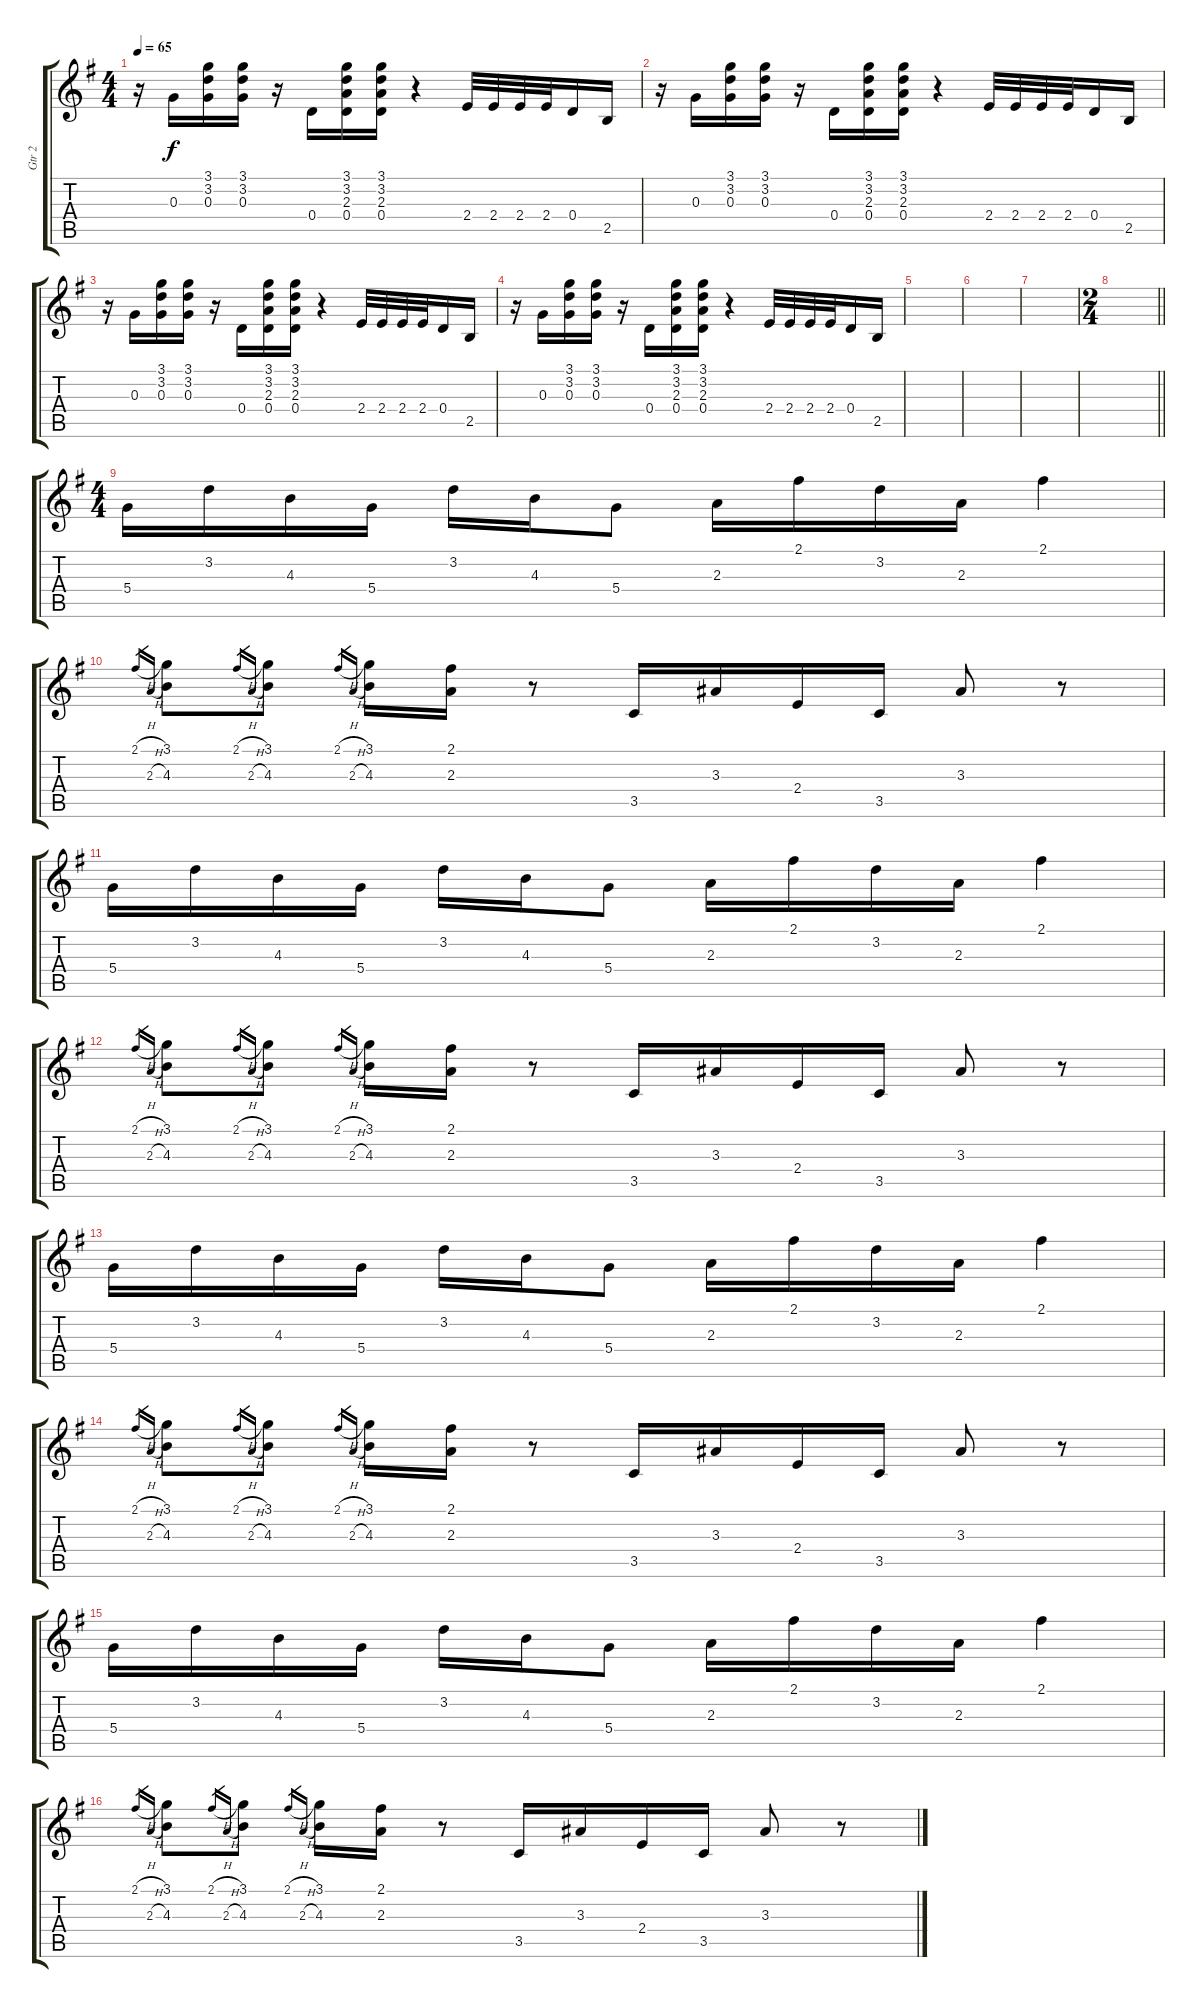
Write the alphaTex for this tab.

\track ("Gtr 2" "Gtr 2") {instrument electricguitarclean}
\staff {score tabs}
\tuning (E4 B3 G3 D3 A2 E2) {hide}
\ts (4 4)
\tempo 65
\clef g2
\ks g
r.16{dy f instrument electricguitarclean} 0.3.16 (3.1 3.2 0.3).16 (3.1 3.2 0.3).16 r.16 0.4.16 (3.1 3.2 2.3 0.4).16 (3.1 3.2 2.3 0.4).16 r.4 2.4.32 2.4.32 2.4.32 2.4.32 0.4.16 2.5.16 |
r.16 0.3.16 (3.1 3.2 0.3).16 (3.1 3.2 0.3).16 r.16 0.4.16 (3.1 3.2 2.3 0.4).16 (3.1 3.2 2.3 0.4).16 r.4 2.4.32 2.4.32 2.4.32 2.4.32 0.4.16 2.5.16 |
r.16 0.3.16 (3.1 3.2 0.3).16 (3.1 3.2 0.3).16 r.16 0.4.16 (3.1 3.2 2.3 0.4).16 (3.1 3.2 2.3 0.4).16 r.4 2.4.32 2.4.32 2.4.32 2.4.32 0.4.16 2.5.16 |
r.16 0.3.16 (3.1 3.2 0.3).16 (3.1 3.2 0.3).16 r.16 0.4.16 (3.1 3.2 2.3 0.4).16 (3.1 3.2 2.3 0.4).16 r.4 2.4.32 2.4.32 2.4.32 2.4.32 0.4.16 2.5.16 |
|
|
|
\ts (2 4)
\barLineRight lightlight
|
\ts (4 4)
5.4.16 3.2.16 4.3.16 5.4.16 3.2.16 4.3.16 5.4.8 2.3.16 2.1.16 3.2.16 2.3.16 2.1.4 |
2.1{h}.16{gr} 2.3{h}.16{gr} (3.1 4.3).8 2.1{h}.16{gr} 2.3{h}.16{gr} (3.1 4.3).8 2.1{h}.16{gr} 2.3{h}.16{gr} (3.1 4.3).16 (2.1 2.3).16 r.8 3.5.16 3.3.16 2.4.16 3.5.16 3.3.8 r.8 |
5.4.16 3.2.16 4.3.16 5.4.16 3.2.16 4.3.16 5.4.8 2.3.16 2.1.16 3.2.16 2.3.16 2.1.4 |
2.1{h}.16{gr} 2.3{h}.16{gr} (3.1 4.3).8 2.1{h}.16{gr} 2.3{h}.16{gr} (3.1 4.3).8 2.1{h}.16{gr} 2.3{h}.16{gr} (3.1 4.3).16 (2.1 2.3).16 r.8 3.5.16 3.3.16 2.4.16 3.5.16 3.3.8 r.8 |
5.4.16 3.2.16 4.3.16 5.4.16 3.2.16 4.3.16 5.4.8 2.3.16 2.1.16 3.2.16 2.3.16 2.1.4 |
2.1{h}.16{gr} 2.3{h}.16{gr} (3.1 4.3).8 2.1{h}.16{gr} 2.3{h}.16{gr} (3.1 4.3).8 2.1{h}.16{gr} 2.3{h}.16{gr} (3.1 4.3).16 (2.1 2.3).16 r.8 3.5.16 3.3.16 2.4.16 3.5.16 3.3.8 r.8 |
5.4.16 3.2.16 4.3.16 5.4.16 3.2.16 4.3.16 5.4.8 2.3.16 2.1.16 3.2.16 2.3.16 2.1.4 |
2.1{h}.16{gr} 2.3{h}.16{gr} (3.1 4.3).8 2.1{h}.16{gr} 2.3{h}.16{gr} (3.1 4.3).8 2.1{h}.16{gr} 2.3{h}.16{gr} (3.1 4.3).16 (2.1 2.3).16 r.8 3.5.16 3.3.16 2.4.16 3.5.16 3.3.8 r.8
